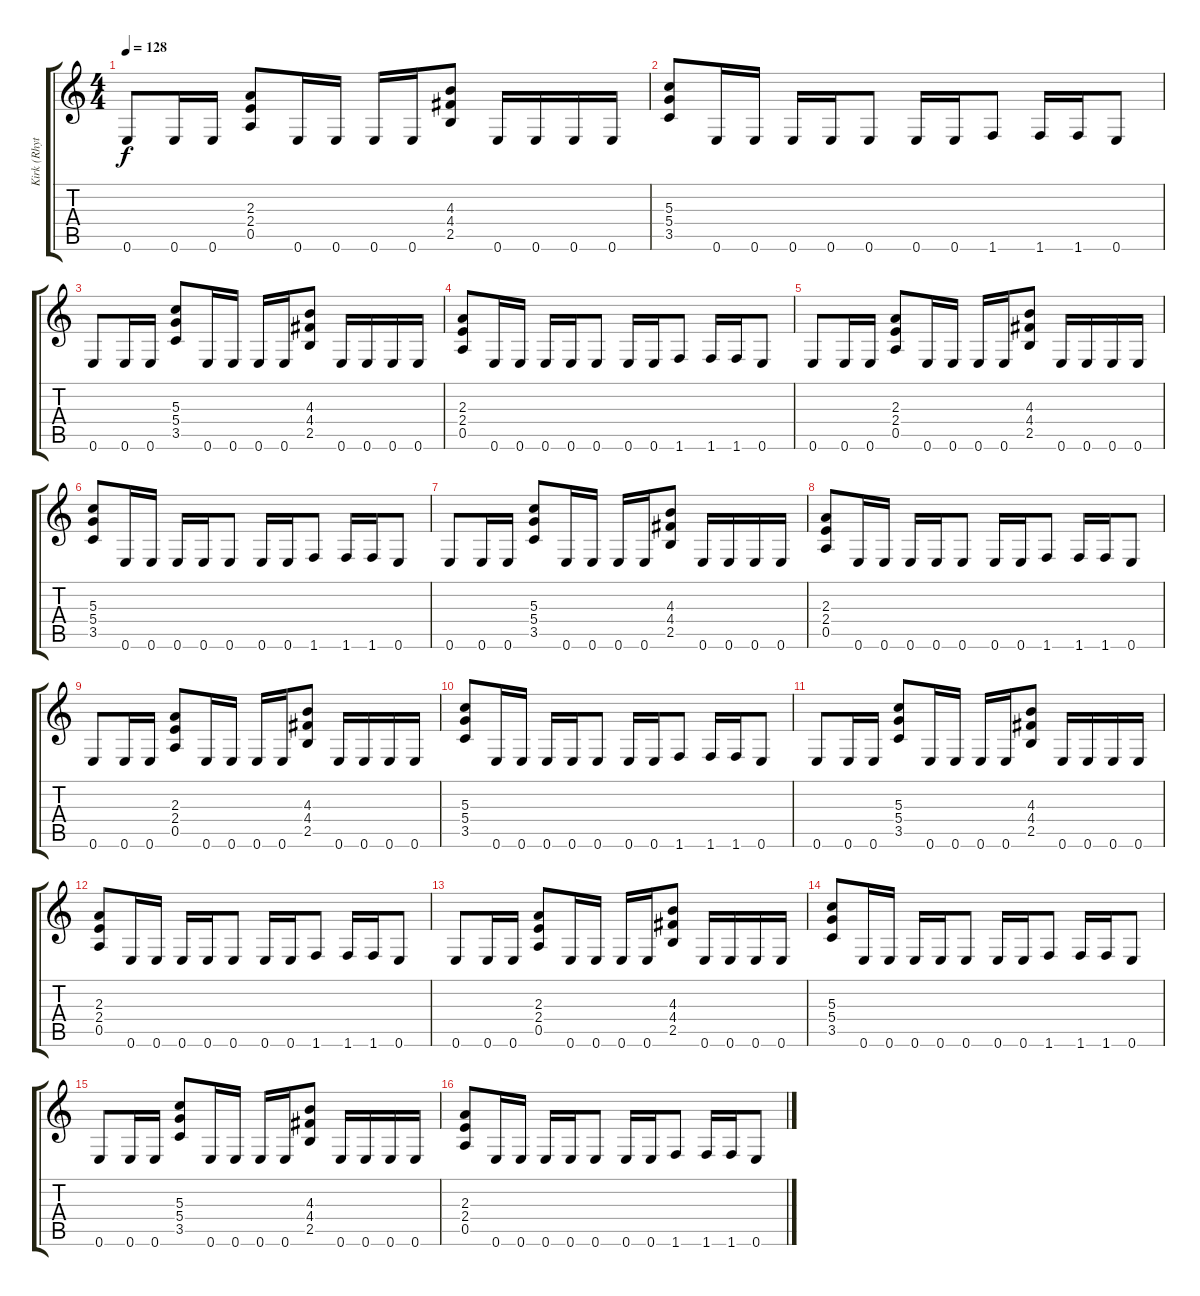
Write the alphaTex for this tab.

\track ("Kirk (Rhythm Guitar)" "Kirk (Rhyt") {instrument distortionguitar}
\staff {score tabs}
\tuning (E4 B3 G3 D3 A2 E2) {hide}
\ts (4 4)
\tempo 128
\clef g2
\ks c
0.6.8{dy f} 0.6.16 0.6.16 (2.3 2.4 0.5).8 0.6.16 0.6.16 0.6.16 0.6.16 (4.3 4.4 2.5).8 0.6.16 0.6.16 0.6.16 0.6.16 |
(5.3 5.4 3.5).8 0.6.16 0.6.16 0.6.16 0.6.16 0.6.8 0.6.16 0.6.16 1.6.8 1.6.16 1.6.16 0.6.8 |
0.6.8 0.6.16 0.6.16 (5.3 5.4 3.5).8 0.6.16 0.6.16 0.6.16 0.6.16 (4.3 4.4 2.5).8 0.6.16 0.6.16 0.6.16 0.6.16 |
(2.3 2.4 0.5).8 0.6.16 0.6.16 0.6.16 0.6.16 0.6.8 0.6.16 0.6.16 1.6.8 1.6.16 1.6.16 0.6.8 |
0.6.8 0.6.16 0.6.16 (2.3 2.4 0.5).8 0.6.16 0.6.16 0.6.16 0.6.16 (4.3 4.4 2.5).8 0.6.16 0.6.16 0.6.16 0.6.16 |
(5.3 5.4 3.5).8 0.6.16 0.6.16 0.6.16 0.6.16 0.6.8 0.6.16 0.6.16 1.6.8 1.6.16 1.6.16 0.6.8 |
0.6.8 0.6.16 0.6.16 (5.3 5.4 3.5).8 0.6.16 0.6.16 0.6.16 0.6.16 (4.3 4.4 2.5).8 0.6.16 0.6.16 0.6.16 0.6.16 |
(2.3 2.4 0.5).8 0.6.16 0.6.16 0.6.16 0.6.16 0.6.8 0.6.16 0.6.16 1.6.8 1.6.16 1.6.16 0.6.8 |
0.6.8 0.6.16 0.6.16 (2.3 2.4 0.5).8 0.6.16 0.6.16 0.6.16 0.6.16 (4.3 4.4 2.5).8 0.6.16 0.6.16 0.6.16 0.6.16 |
(5.3 5.4 3.5).8 0.6.16 0.6.16 0.6.16 0.6.16 0.6.8 0.6.16 0.6.16 1.6.8 1.6.16 1.6.16 0.6.8 |
0.6.8{volume 13} 0.6.16 0.6.16 (5.3 5.4 3.5).8 0.6.16 0.6.16 0.6.16 0.6.16 (4.3 4.4 2.5).8 0.6.16 0.6.16 0.6.16 0.6.16 |
(2.3 2.4 0.5).8 0.6.16 0.6.16 0.6.16 0.6.16 0.6.8 0.6.16 0.6.16 1.6.8 1.6.16 1.6.16 0.6.8 |
0.6.8{volume 10} 0.6.16 0.6.16 (2.3 2.4 0.5).8 0.6.16 0.6.16 0.6.16 0.6.16 (4.3 4.4 2.5).8 0.6.16 0.6.16 0.6.16 0.6.16 |
(5.3 5.4 3.5).8 0.6.16 0.6.16 0.6.16 0.6.16 0.6.8 0.6.16 0.6.16 1.6.8 1.6.16 1.6.16 0.6.8 |
0.6.8{volume 8} 0.6.16 0.6.16 (5.3 5.4 3.5).8 0.6.16 0.6.16 0.6.16 0.6.16 (4.3 4.4 2.5).8 0.6.16 0.6.16 0.6.16 0.6.16 |
(2.3 2.4 0.5).8 0.6.16 0.6.16 0.6.16 0.6.16 0.6.8 0.6.16 0.6.16 1.6.8 1.6.16 1.6.16 0.6.8
